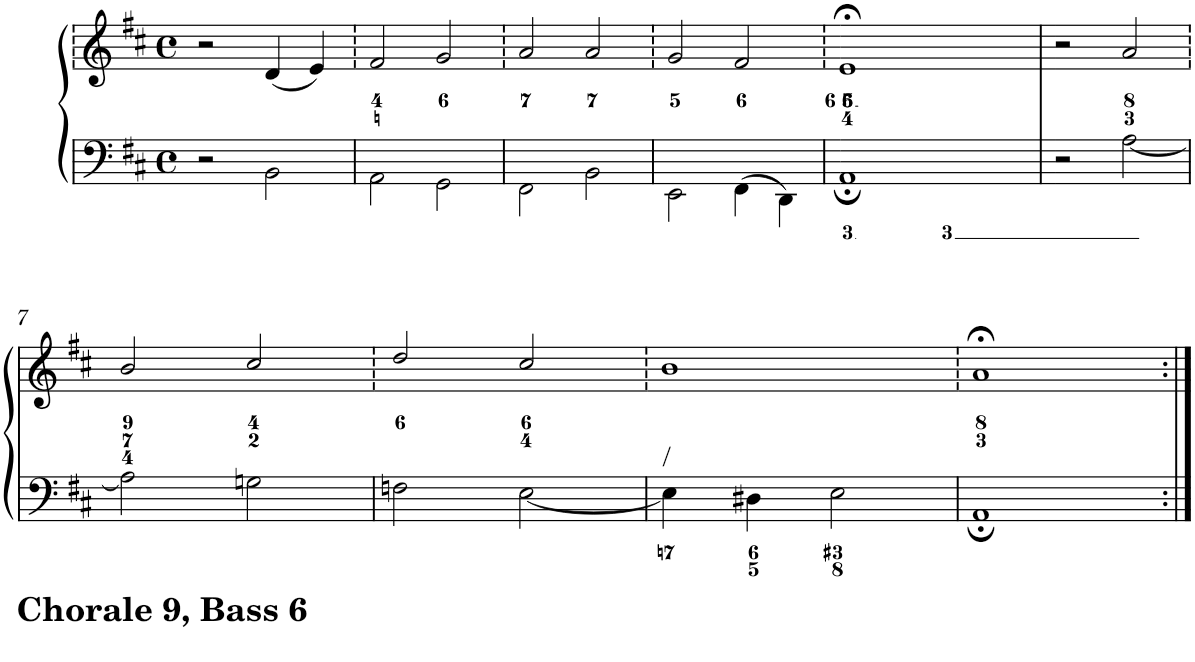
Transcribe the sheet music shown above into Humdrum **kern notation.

**kern	**kern
*part1	*part1
*staff2	*staff1
*I"Piano	*
*I'Pno.	*
*clefF4	*clefG2
*k[f#c#]	*k[f#c#]
*D:	*D:
*M4/4	*M4/4
*met(c)	*met(c)
=1	=1
2r	2r
2BB\	(4d/
.	4e/)
=2	=2
2AA\	2f#/
2GG\	2g/
=3	=3
2FF#\	2a/
2BB\	2a/
=4	=4
2EE\	2g/
4FF#\	2f#/
4DD\	.
=5	=5
1AA;	1e;<
=6	=6
2r	2r
[<2A\	2a/
!!LO:LB:g=z
=7	=7
2A\]	2b/
2Gn\	2cc#/
=8	=8
2Fn\	2dd/
[<2E\	2cc#/
=9	=9
!LO:TX:a:t=/	!
4E\]	1b
4D#X\	.
2E\	.
=10	=10
1AA;	1a;<
=:|!	=:|!
*-	*-
